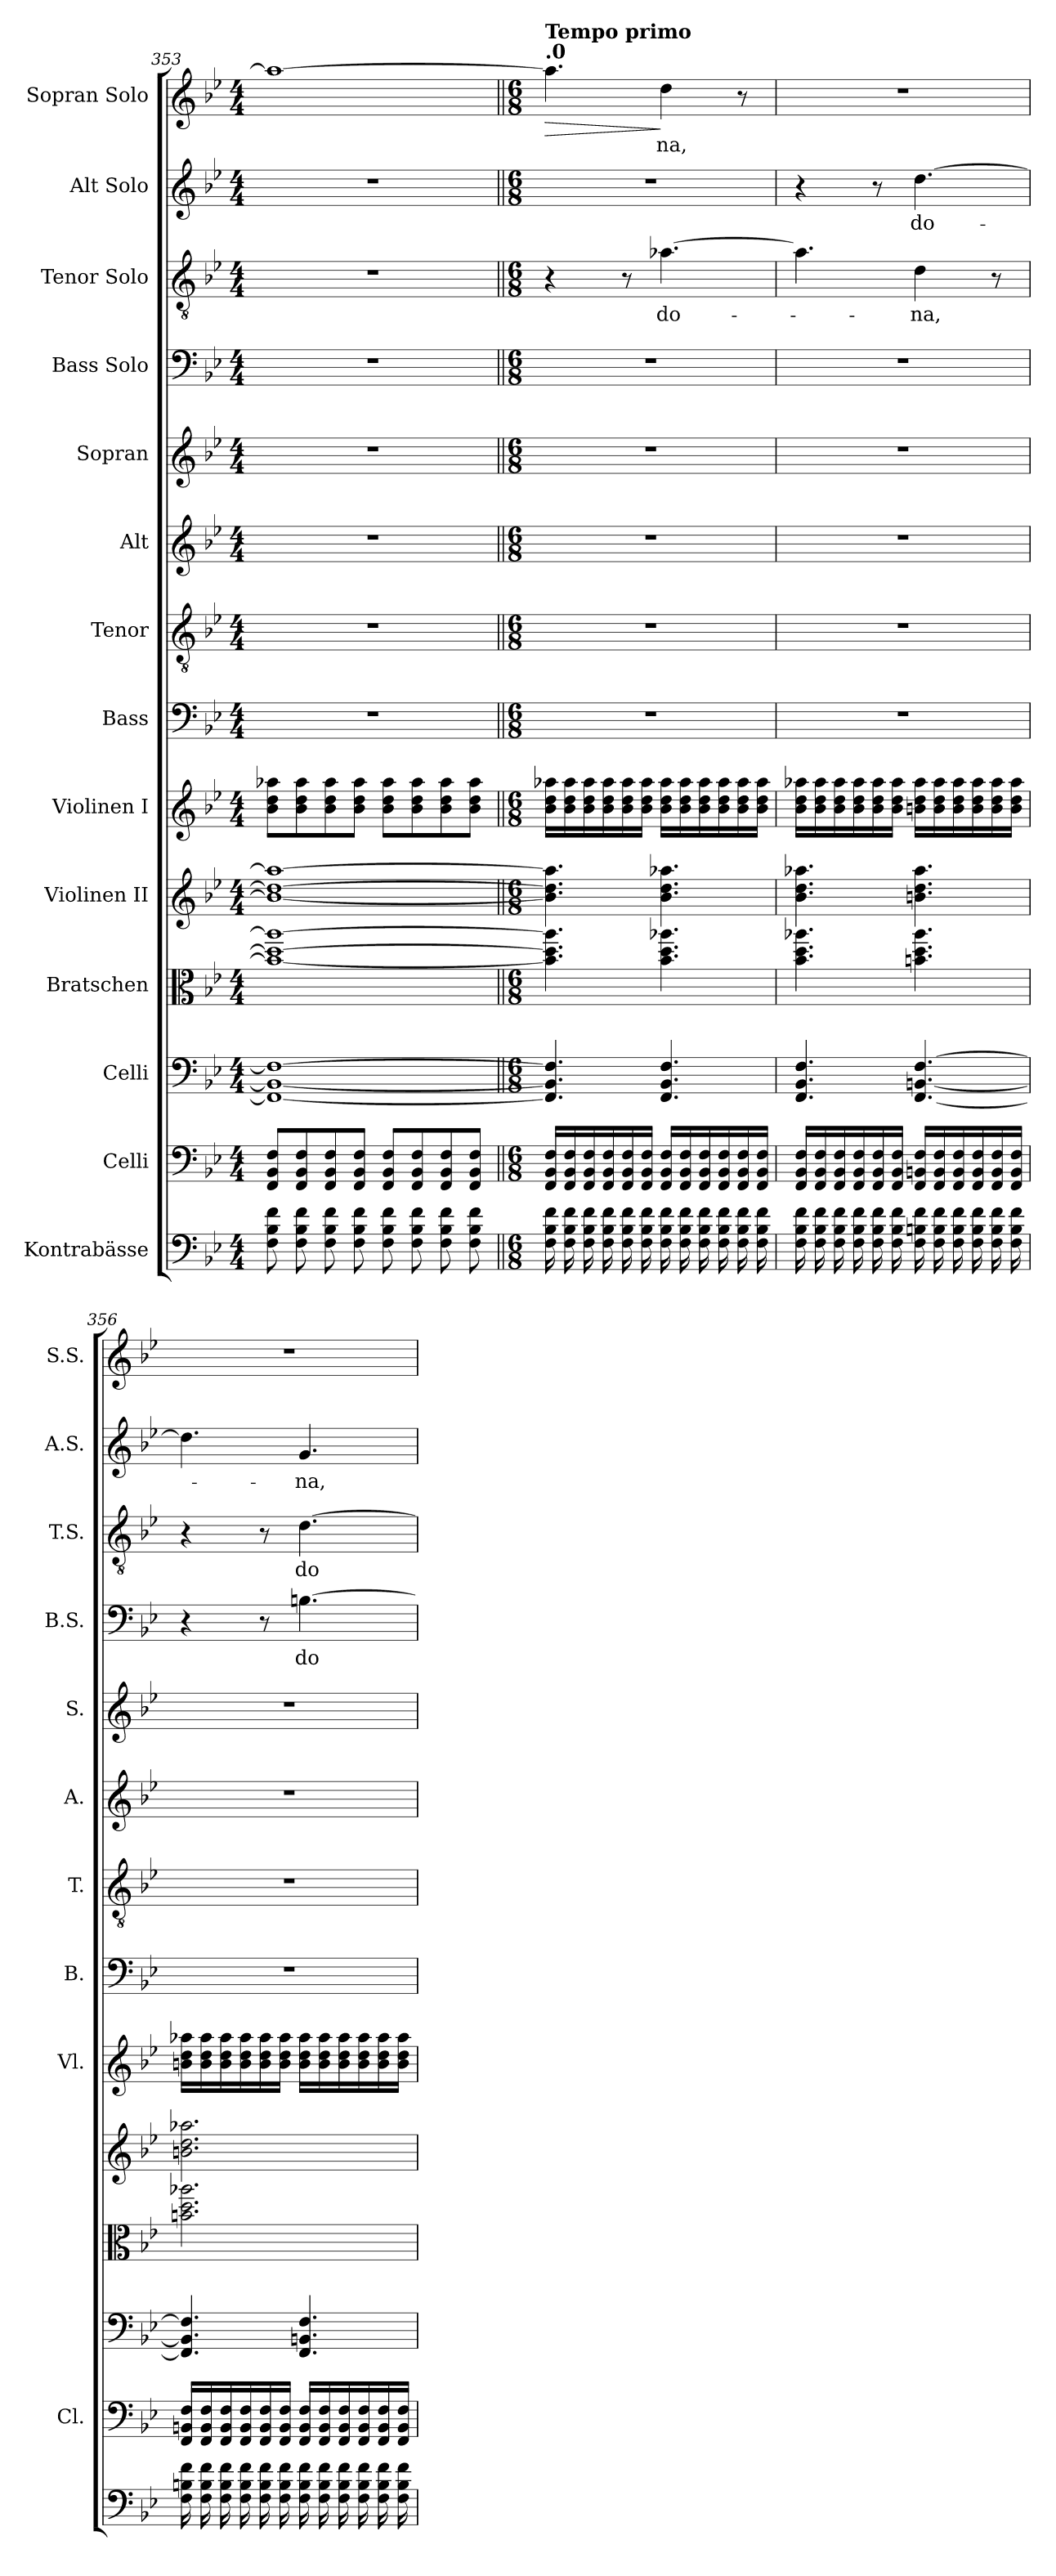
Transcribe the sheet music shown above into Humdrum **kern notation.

**kern	**kern	**kern	**kern	**kern	**kern	**kern	**kern	**kern	**kern	**kern	**text	**kern	**text	**kern	**text	**kern	**text	**dynam
*part14	*part13	*part12	*part11	*part10	*part9	*part8	*part7	*part6	*part5	*part4	*part4	*part3	*part3	*part2	*part2	*part1	*part1	*part1
*staff14	*staff13	*staff12	*staff11	*staff10	*staff9	*staff8	*staff7	*staff6	*staff5	*staff4	*staff4	*staff3	*staff3	*staff2	*staff2	*staff1	*staff1	*staff1
*I"Kontrabässe	*I"Celli	*I"Celli	*I"Bratschen	*I"Violinen II	*I"Violinen I	*I"Bass	*I"Tenor	*I"Alt	*I"Sopran	*I"Bass Solo	*	*I"Tenor Solo	*	*I"Alt Solo	*	*I"Sopran Solo	*	*
*	*I'Cl.	*	*	*	*I'Vl.	*I'B.	*I'T.	*I'A.	*I'S.	*I'B.S.	*	*I'T.S.	*	*I'A.S.	*	*I'S.S.	*	*
*clefF4	*clefF4	*clefF4	*clefC3	*clefG2	*clefG2	*clefF4	*clefGv2	*clefG2	*clefG2	*clefF4	*	*clefGv2	*	*clefG2	*	*clefG2	*	*
*ITrd7c12	*	*	*	*	*	*	*	*	*	*	*	*	*	*	*	*	*	*
*k[b-e-]	*k[b-e-]	*k[b-e-]	*k[b-e-]	*k[b-e-]	*k[b-e-]	*k[b-e-]	*k[b-e-]	*k[b-e-]	*k[b-e-]	*k[b-e-]	*	*k[b-e-]	*	*k[b-e-]	*	*k[b-e-]	*	*
*	*B-:	*B-:	*B-:	*B-:	*B-:	*B-:	*B-:	*B-:	*B-:	*B-:	*	*B-:	*	*B-:	*	*B-:	*	*
*M4/4	*M4/4	*M4/4	*M4/4	*M4/4	*M4/4	*M4/4	*M4/4	*M4/4	*M4/4	*M4/4	*	*M4/4	*	*M4/4	*	*M4/4	*	*
=353	=353	=353	=353	=353	=353	=353	=353	=353	=353	=353	=353	=353	=353	=353	=353	=353	=353	=353
8FF\ 8BB-\ 8F\	8FF/ 8BB-/ 8F/L	1FF_ 1BB-_ 1F_	1b-_ 1dd_ 1aa-_	1b-_ 1dd_ 1aa-_	8b-\ 8dd\ 8aa-X\L	1r	1r	1r	1r	1r	.	1r	.	1r	.	1aa-_	.	.
8FF\ 8BB-\ 8F\	8FF/ 8BB-/ 8F/	.	.	.	8b-\ 8dd\ 8aa-\	.	.	.	.	.	.	.	.	.	.	.	.	.
8FF\ 8BB-\ 8F\	8FF/ 8BB-/ 8F/	.	.	.	8b-\ 8dd\ 8aa-\	.	.	.	.	.	.	.	.	.	.	.	.	.
8FF\ 8BB-\ 8F\	8FF/ 8BB-/ 8F/J	.	.	.	8b-\ 8dd\ 8aa-\J	.	.	.	.	.	.	.	.	.	.	.	.	.
8FF\ 8BB-\ 8F\	8FF/ 8BB-/ 8F/L	.	.	.	8b-\ 8dd\ 8aa-\L	.	.	.	.	.	.	.	.	.	.	.	.	.
8FF\ 8BB-\ 8F\	8FF/ 8BB-/ 8F/	.	.	.	8b-\ 8dd\ 8aa-\	.	.	.	.	.	.	.	.	.	.	.	.	.
8FF\ 8BB-\ 8F\	8FF/ 8BB-/ 8F/	.	.	.	8b-\ 8dd\ 8aa-\	.	.	.	.	.	.	.	.	.	.	.	.	.
8FF\ 8BB-\ 8F\	8FF/ 8BB-/ 8F/J	.	.	.	8b-\ 8dd\ 8aa-\J	.	.	.	.	.	.	.	.	.	.	.	.	.
=354||	=354||	=354||	=354||	=354||	=354||	=354||	=354||	=354||	=354||	=354||	=354||	=354||	=354||	=354||	=354||	=354||	=354||	=354||
*M6/8	*M6/8	*M6/8	*M6/8	*M6/8	*M6/8	*M6/8	*M6/8	*M6/8	*M6/8	*M6/8	*	*M6/8	*	*M6/8	*	*M6/8	*	*
*	*	*	*	*	*	*	*	*	*	*	*	*	*	*	*	*MM115	*	*
!	!	!	!	!	!	!	!	!	!	!	!	!	!	!	!	!LO:TX:a:B:t=.0	!	!
!	!	!	!	!	!	!	!	!	!	!	!	!	!	!	!	!LO:TX:B:t=Tempo primo	!	!
!	!	!	!	!	!	!	!	!	!	!	!	!	!	!	!	!	!	!LO:HP:b
16FF\ 16BB-\ 16F\	16FF/ 16BB-/ 16F/LL	4.FF/] 4.BB-/] 4.F/]	4.b-\] 4.dd\] 4.aa-\]	4.b-\] 4.dd\] 4.aa-\]	16b-\ 16dd\ 16aa-X\LL	2.r	2.r	2.r	2.r	2.r	.	4r	.	2.r	.	4.aa-\]	.	>
16FF\ 16BB-\ 16F\	16FF/ 16BB-/ 16F/	.	.	.	16b-\ 16dd\ 16aa-\	.	.	.	.	.	.	.	.	.	.	.	.	.
16FF\ 16BB-\ 16F\	16FF/ 16BB-/ 16F/	.	.	.	16b-\ 16dd\ 16aa-\	.	.	.	.	.	.	.	.	.	.	.	.	.
16FF\ 16BB-\ 16F\	16FF/ 16BB-/ 16F/	.	.	.	16b-\ 16dd\ 16aa-\	.	.	.	.	.	.	.	.	.	.	.	.	.
16FF\ 16BB-\ 16F\	16FF/ 16BB-/ 16F/	.	.	.	16b-\ 16dd\ 16aa-\	.	.	.	.	.	.	8r	.	.	.	.	.	.
16FF\ 16BB-\ 16F\	16FF/ 16BB-/ 16F/JJ	.	.	.	16b-\ 16dd\ 16aa-\JJ	.	.	.	.	.	.	.	.	.	.	.	.	.
!	!	!	!	!	!	!	!	!	!	!	!	!	!LO:LY:b	!	!	!	!LO:LY:b	!
16FF\ 16BB-\ 16F\	16FF/ 16BB-/ 16F/LL	4.FF/ 4.BB-/ 4.F/	4.b-\ 4.dd\ 4.aa-X\	4.b-\ 4.dd\ 4.aa-X\	16b-\ 16dd\ 16aa-\LL	.	.	.	.	.	.	[4.a-X\	-do-	.	.	4dd\	na,	]
16FF\ 16BB-\ 16F\	16FF/ 16BB-/ 16F/	.	.	.	16b-\ 16dd\ 16aa-\	.	.	.	.	.	.	.	.	.	.	.	.	.
16FF\ 16BB-\ 16F\	16FF/ 16BB-/ 16F/	.	.	.	16b-\ 16dd\ 16aa-\	.	.	.	.	.	.	.	.	.	.	.	.	.
16FF\ 16BB-\ 16F\	16FF/ 16BB-/ 16F/	.	.	.	16b-\ 16dd\ 16aa-\	.	.	.	.	.	.	.	.	.	.	.	.	.
16FF\ 16BB-\ 16F\	16FF/ 16BB-/ 16F/	.	.	.	16b-\ 16dd\ 16aa-\	.	.	.	.	.	.	.	.	.	.	8r	.	.
16FF\ 16BB-\ 16F\	16FF/ 16BB-/ 16F/JJ	.	.	.	16b-\ 16dd\ 16aa-\JJ	.	.	.	.	.	.	.	.	.	.	.	.	.
!!LO:PB:g=z
=355	=355	=355	=355	=355	=355	=355	=355	=355	=355	=355	=355	=355	=355	=355	=355	=355	=355	=355
16FF\ 16BB-\ 16F\	16FF/ 16BB-/ 16F/LL	4.FF/ 4.BB-/ 4.F/	4.b-\ 4.dd\ 4.aa-X\	4.b-\ 4.dd\ 4.aa-X\	16b-\ 16dd\ 16aa-X\LL	2.r	2.r	2.r	2.r	2.r	.	4.a-\]	.	4r	.	2.r	.	.
16FF\ 16BB-\ 16F\	16FF/ 16BB-/ 16F/	.	.	.	16b-\ 16dd\ 16aa-\	.	.	.	.	.	.	.	.	.	.	.	.	.
16FF\ 16BB-\ 16F\	16FF/ 16BB-/ 16F/	.	.	.	16b-\ 16dd\ 16aa-\	.	.	.	.	.	.	.	.	.	.	.	.	.
16FF\ 16BB-\ 16F\	16FF/ 16BB-/ 16F/	.	.	.	16b-\ 16dd\ 16aa-\	.	.	.	.	.	.	.	.	.	.	.	.	.
16FF\ 16BB-\ 16F\	16FF/ 16BB-/ 16F/	.	.	.	16b-\ 16dd\ 16aa-\	.	.	.	.	.	.	.	.	8r	.	.	.	.
16FF\ 16BB-\ 16F\	16FF/ 16BB-/ 16F/JJ	.	.	.	16b-\ 16dd\ 16aa-\JJ	.	.	.	.	.	.	.	.	.	.	.	.	.
!	!	!	!	!	!	!	!	!	!	!	!	!	!LO:LY:b	!	!LO:LY:b	!	!	!
16FF\ 16BBn\ 16F\	16FF/ 16BBn/ 16F/LL	[4.FF/ [4.BBn/ [4.F/	4.bn\ 4.dd\ 4.aa-\	4.bn\ 4.dd\ 4.aa-\	16bn\ 16dd\ 16aa-\LL	.	.	.	.	.	.	4d\	na,	[4.dd\	-do-	.	.	.
16FF\ 16BB\ 16F\	16FF/ 16BB/ 16F/	.	.	.	16b\ 16dd\ 16aa-\	.	.	.	.	.	.	.	.	.	.	.	.	.
16FF\ 16BB\ 16F\	16FF/ 16BB/ 16F/	.	.	.	16b\ 16dd\ 16aa-\	.	.	.	.	.	.	.	.	.	.	.	.	.
16FF\ 16BB\ 16F\	16FF/ 16BB/ 16F/	.	.	.	16b\ 16dd\ 16aa-\	.	.	.	.	.	.	.	.	.	.	.	.	.
16FF\ 16BB\ 16F\	16FF/ 16BB/ 16F/	.	.	.	16b\ 16dd\ 16aa-\	.	.	.	.	.	.	8r	.	.	.	.	.	.
16FF\ 16BB\ 16F\	16FF/ 16BB/ 16F/JJ	.	.	.	16b\ 16dd\ 16aa-\JJ	.	.	.	.	.	.	.	.	.	.	.	.	.
=356	=356	=356	=356	=356	=356	=356	=356	=356	=356	=356	=356	=356	=356	=356	=356	=356	=356	=356
16FF\ 16BBn\ 16F\	16FF/ 16BBn/ 16F/LL	4.FF/] 4.BB/] 4.F/]	2.bn\ 2.dd\ 2.aa-X\	2.bn\ 2.dd\ 2.aa-X\	16bn\ 16dd\ 16aa-X\LL	2.r	2.r	2.r	2.r	4r	.	4r	.	4.dd\]	.	2.r	.	.
16FF\ 16BB\ 16F\	16FF/ 16BB/ 16F/	.	.	.	16b\ 16dd\ 16aa-\	.	.	.	.	.	.	.	.	.	.	.	.	.
16FF\ 16BB\ 16F\	16FF/ 16BB/ 16F/	.	.	.	16b\ 16dd\ 16aa-\	.	.	.	.	.	.	.	.	.	.	.	.	.
16FF\ 16BB\ 16F\	16FF/ 16BB/ 16F/	.	.	.	16b\ 16dd\ 16aa-\	.	.	.	.	.	.	.	.	.	.	.	.	.
16FF\ 16BB\ 16F\	16FF/ 16BB/ 16F/	.	.	.	16b\ 16dd\ 16aa-\	.	.	.	.	8r	.	8r	.	.	.	.	.	.
16FF\ 16BB\ 16F\	16FF/ 16BB/ 16F/JJ	.	.	.	16b\ 16dd\ 16aa-\JJ	.	.	.	.	.	.	.	.	.	.	.	.	.
!	!	!	!	!	!	!	!	!	!	!	!LO:LY:b	!	!LO:LY:b	!	!LO:LY:b	!	!	!
16FF\ 16BB\ 16F\	16FF/ 16BB/ 16F/LL	4.FF/ 4.BBn/ 4.F/	.	.	16b\ 16dd\ 16aa-\LL	.	.	.	.	[4.Bn\	do-	[4.d\	-do-	4.g/	na,	.	.	.
16FF\ 16BB\ 16F\	16FF/ 16BB/ 16F/	.	.	.	16b\ 16dd\ 16aa-\	.	.	.	.	.	.	.	.	.	.	.	.	.
16FF\ 16BB\ 16F\	16FF/ 16BB/ 16F/	.	.	.	16b\ 16dd\ 16aa-\	.	.	.	.	.	.	.	.	.	.	.	.	.
16FF\ 16BB\ 16F\	16FF/ 16BB/ 16F/	.	.	.	16b\ 16dd\ 16aa-\	.	.	.	.	.	.	.	.	.	.	.	.	.
16FF\ 16BB\ 16F\	16FF/ 16BB/ 16F/	.	.	.	16b\ 16dd\ 16aa-\	.	.	.	.	.	.	.	.	.	.	.	.	.
16FF\ 16BB\ 16F\	16FF/ 16BB/ 16F/JJ	.	.	.	16b\ 16dd\ 16aa-\JJ	.	.	.	.	.	.	.	.	.	.	.	.	.
=	=	=	=	=	=	=	=	=	=	=	=	=	=	=	=	=	=	=
*-	*-	*-	*-	*-	*-	*-	*-	*-	*-	*-	*-	*-	*-	*-	*-	*-	*-	*-
